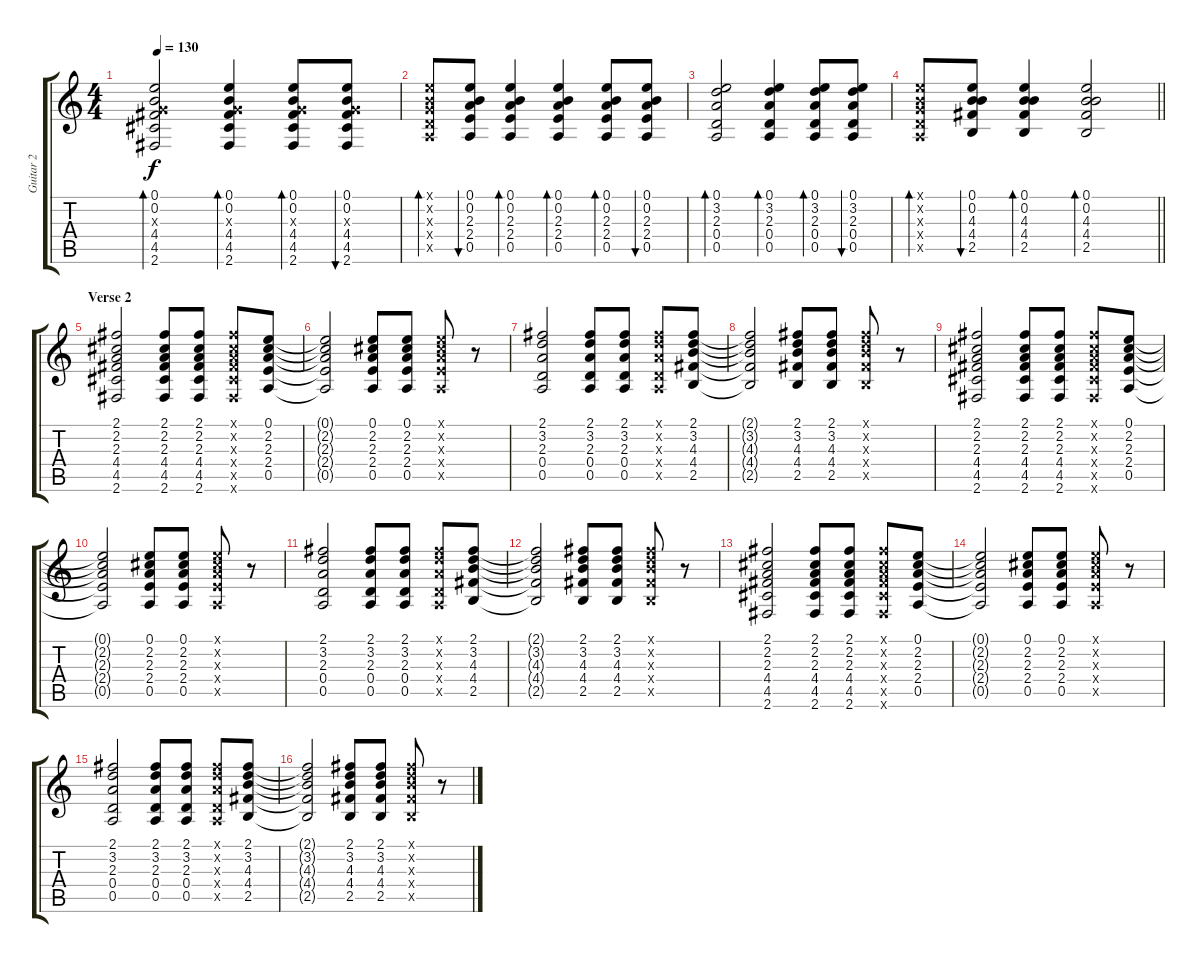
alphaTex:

\track ("Guitar 2" "Guitar 2") {instrument acousticguitarsteel}
\staff {score tabs}
\tuning (E4 B3 G3 D3 A2 E2) {hide}
\ts (4 4)
\tempo 130
\clef g2
\ks c
(0.1 0.2 0.3{x} 4.4 4.5 2.6).2{bd 30 dy f} (0.1 0.2 0.3{x} 4.4 4.5 2.6).4{bd 30} (0.1 0.2 0.3{x} 4.4 4.5 2.6).8{bd 30} (0.1 0.2 0.3{x} 4.4 4.5 2.6).8{bu 30} |
(0.1{x} 0.2{x} 0.3{x} 0.4{x} 0.5{x}).8{bd 30} (0.1 0.2 2.3 2.4 0.5).8{bu 30} (0.1 0.2 2.3 2.4 0.5).4{bd 30} (0.1 0.2 2.3 2.4 0.5).4{bd 30} (0.1 0.2 2.3 2.4 0.5).8{bd 30} (0.1 0.2 2.3 2.4 0.5).8{bu 30} |
(0.1 3.2 2.3 0.4 0.5).2{bd 30} (0.1 3.2 2.3 0.4 0.5).4{bd 30} (0.1 3.2 2.3 0.4 0.5).8{bd 30} (0.1 3.2 2.3 0.4 0.5).8{bu 30} |
\barLineRight lightlight
(0.1{x} 0.2{x} 0.3{x} 0.4{x} 0.5{x}).8{bd 30} (0.1 0.2 4.3 4.4 2.5).8{bu 30} (0.1 0.2 4.3 4.4 2.5).4{bd 30} (0.1 0.2 4.3 4.4 2.5).2{bd 30} |
\section ("" "Verse 2")
(2.1 2.2 2.3 4.4 4.5 2.6).2 (2.1 2.2 2.3 4.4 4.5 2.6).8 (2.1 2.2 2.3 4.4 4.5 2.6).8 (2.1{x} 2.2{x} 2.3{x} 4.4{x} 4.5{x} 2.6{x}).8 (0.1 2.2 2.3 2.4 0.5).8 |
(0.1{t} 2.2{t} 2.3{t} 2.4{t} 0.5{t}).2 (0.1 2.2 2.3 2.4 0.5).8 (0.1 2.2 2.3 2.4 0.5).8 (0.1{x} 2.2{x} 2.3{x} 2.4{x} 0.5{x}).8 r.8 |
(2.1 3.2 2.3 0.4 0.5).2 (2.1 3.2 2.3 0.4 0.5).8 (2.1 3.2 2.3 0.4 0.5).8 (2.1{x} 3.2{x} 2.3{x} 0.4{x} 0.5{x}).8 (2.1 3.2 4.3 4.4 2.5).8 |
(2.1{t} 3.2{t} 4.3{t} 4.4{t} 2.5{t}).2 (2.1 3.2 4.3 4.4 2.5).8 (2.1 3.2 4.3 4.4 2.5).8 (2.1{x} 3.2{x} 4.3{x} 4.4{x} 2.5{x}).8 r.8 |
(2.1 2.2 2.3 4.4 4.5 2.6).2 (2.1 2.2 2.3 4.4 4.5 2.6).8 (2.1 2.2 2.3 4.4 4.5 2.6).8 (2.1{x} 2.2{x} 2.3{x} 4.4{x} 4.5{x} 2.6{x}).8 (0.1 2.2 2.3 2.4 0.5).8 |
(0.1{t} 2.2{t} 2.3{t} 2.4{t} 0.5{t}).2 (0.1 2.2 2.3 2.4 0.5).8 (0.1 2.2 2.3 2.4 0.5).8 (0.1{x} 2.2{x} 2.3{x} 2.4{x} 0.5{x}).8 r.8 |
(2.1 3.2 2.3 0.4 0.5).2 (2.1 3.2 2.3 0.4 0.5).8 (2.1 3.2 2.3 0.4 0.5).8 (2.1{x} 3.2{x} 2.3{x} 0.4{x} 0.5{x}).8 (2.1 3.2 4.3 4.4 2.5).8 |
(2.1{t} 3.2{t} 4.3{t} 4.4{t} 2.5{t}).2 (2.1 3.2 4.3 4.4 2.5).8 (2.1 3.2 4.3 4.4 2.5).8 (2.1{x} 3.2{x} 4.3{x} 4.4{x} 2.5{x}).8 r.8 |
(2.1 2.2 2.3 4.4 4.5 2.6).2 (2.1 2.2 2.3 4.4 4.5 2.6).8 (2.1 2.2 2.3 4.4 4.5 2.6).8 (2.1{x} 2.2{x} 2.3{x} 4.4{x} 4.5{x} 2.6{x}).8 (0.1 2.2 2.3 2.4 0.5).8 |
(0.1{t} 2.2{t} 2.3{t} 2.4{t} 0.5{t}).2 (0.1 2.2 2.3 2.4 0.5).8 (0.1 2.2 2.3 2.4 0.5).8 (0.1{x} 2.2{x} 2.3{x} 2.4{x} 0.5{x}).8 r.8 |
(2.1 3.2 2.3 0.4 0.5).2 (2.1 3.2 2.3 0.4 0.5).8 (2.1 3.2 2.3 0.4 0.5).8 (2.1{x} 3.2{x} 2.3{x} 0.4{x} 0.5{x}).8 (2.1 3.2 4.3 4.4 2.5).8 |
(2.1{t} 3.2{t} 4.3{t} 4.4{t} 2.5{t}).2 (2.1 3.2 4.3 4.4 2.5).8 (2.1 3.2 4.3 4.4 2.5).8 (2.1{x} 3.2{x} 4.3{x} 4.4{x} 2.5{x}).8 r.8
